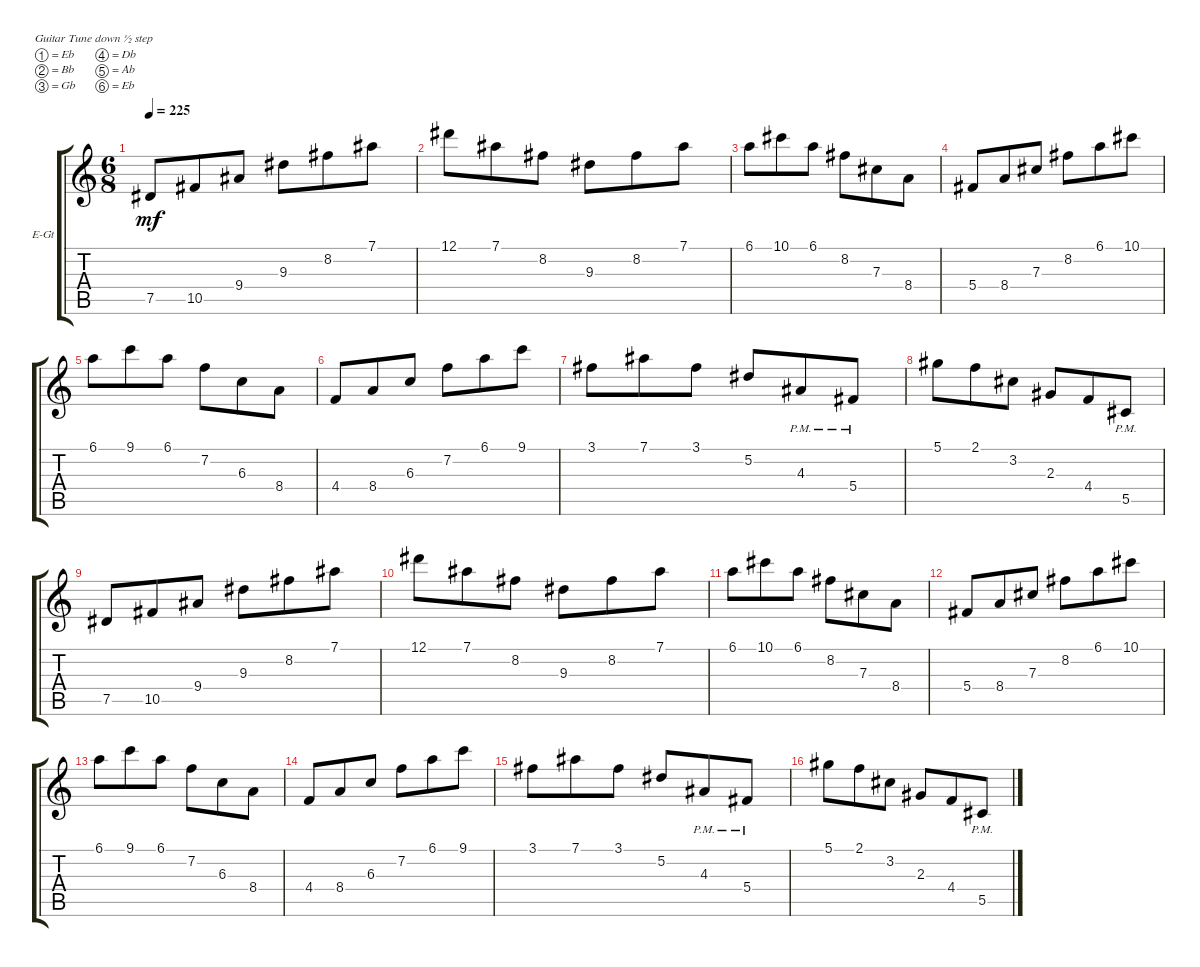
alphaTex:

\bracketExtendMode groupsimilarinstruments
\firstSystemTrackNameOrientation horizontal
\otherSystemsTrackNameOrientation horizontal
\track ("right" "E-Gt") {instrument distortionguitar}
\staff {score tabs}
\tuning (Eb4 Bb3 Gb3 Db3 Ab2 Eb2)
\ts (6 8)
\tempo 225
\clef g2
\ks c
7.5.8{dy mf} 10.5.8 9.4.8 9.3.8 8.2.8 7.1.8 |
12.1.8 7.1.8 8.2.8 9.3.8 8.2.8 7.1.8 |
6.1.8 10.1.8 6.1.8 8.2.8 7.3.8 8.4.8 |
5.4.8 8.4.8 7.3.8 8.2.8 6.1.8 10.1.8 |
6.1.8 9.1.8 6.1.8 7.2.8 6.3.8 8.4.8 |
4.4.8 8.4.8 6.3.8 7.2.8 6.1.8 9.1.8 |
3.1.8 7.1.8 3.1.8 5.2.8 4.3{pm}.8 5.4{pm}.8 |
5.1.8 2.1.8 3.2.8 2.3.8 4.4.8 5.5{pm}.8 |
7.5.8 10.5.8 9.4.8 9.3.8 8.2.8 7.1.8 |
12.1.8 7.1.8 8.2.8 9.3.8 8.2.8 7.1.8 |
6.1.8 10.1.8 6.1.8 8.2.8 7.3.8 8.4.8 |
5.4.8 8.4.8 7.3.8 8.2.8 6.1.8 10.1.8 |
6.1.8 9.1.8 6.1.8 7.2.8 6.3.8 8.4.8 |
4.4.8 8.4.8 6.3.8 7.2.8 6.1.8 9.1.8 |
3.1.8 7.1.8 3.1.8 5.2.8 4.3{pm}.8 5.4{pm}.8 |
5.1.8 2.1.8 3.2.8 2.3.8 4.4.8 5.5{pm}.8
